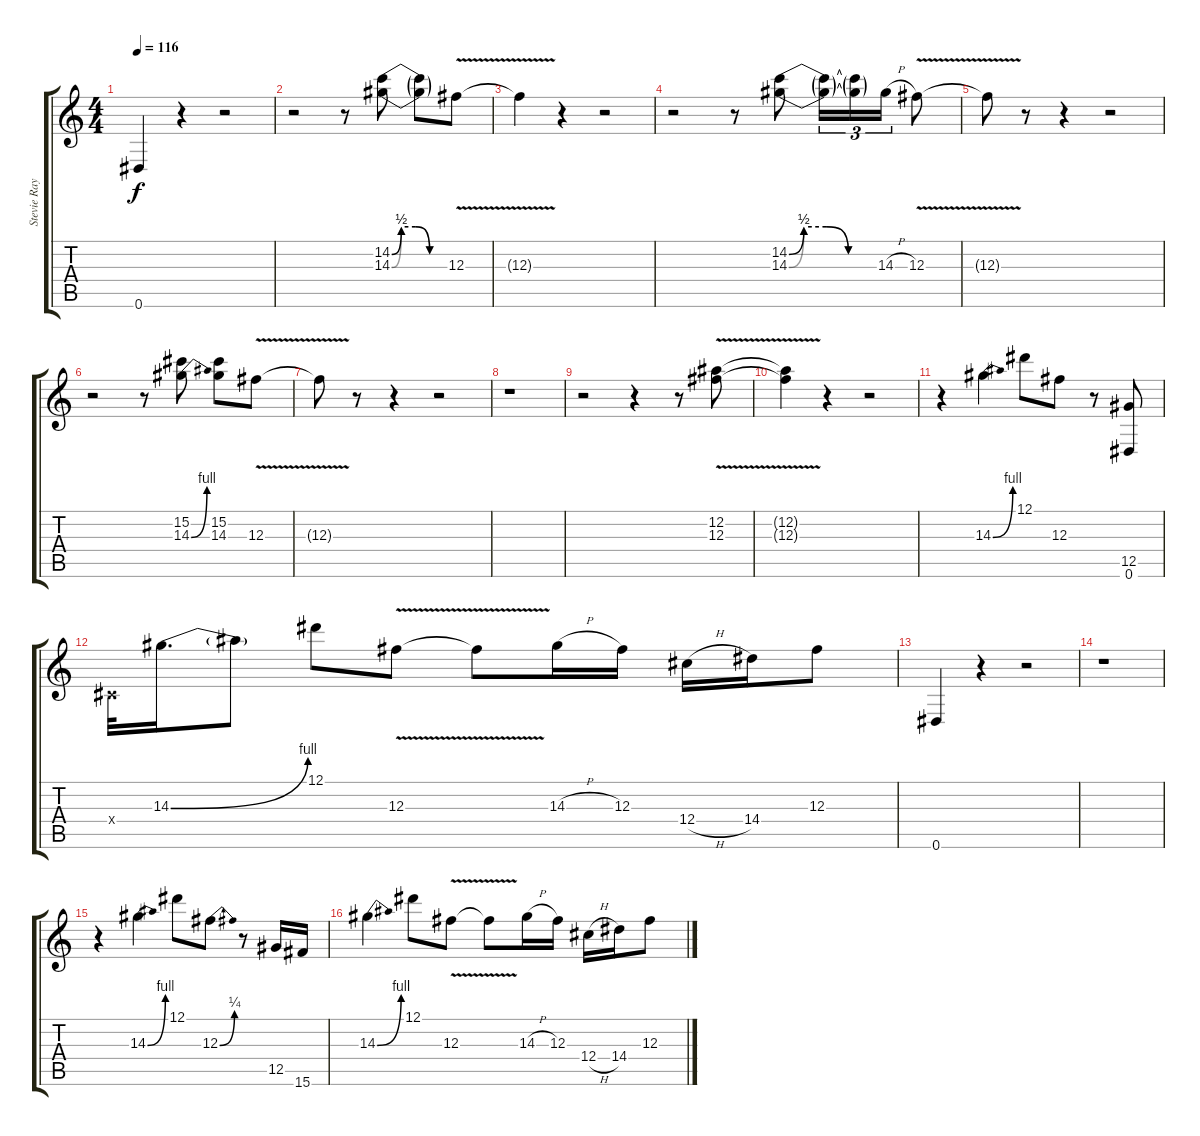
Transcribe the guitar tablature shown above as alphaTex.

\track ("Stevie Ray Vaughan" "Stevie Ray") {instrument overdrivenguitar}
\staff {score tabs}
\tuning (Eb4 Bb3 Gb3 Db3 Ab2 Eb2) {hide}
\ts (4 4)
\tempo 116
\clef g2
\ks c
0.6.4{dy f} r.4 r.2 |
r.2 r.8 (14.2{be (custom 0 0 10 2 25 2 40 0 60 0)} 14.3{be (custom 0 0 10 2 25 2 40 0 60 0)}).8 (14.2{t} 14.3{t}).8 12.3{v}.8 |
12.3{v t}.4 r.4 r.2 |
r.2 r.8 (14.2{be (custom 0 0 10 2 25 2 40 0 60 0)} 14.3{be (custom 0 0 10 2 25 2 40 0 60 0)}).8 (14.2{t} 14.3{t}).16{tu (3 2)} (14.2{t} 14.3{t}).16{tu (3 2)} 14.3{h}.16{tu (3 2)} 12.3{v}.8 |
12.3{v t}.8 r.8 r.4 r.2 |
r.2 r.8 (15.2 14.3{be (bend 0 0 60 4)}).8 (15.2 14.3).8 12.3{v}.8 |
12.3{v t}.8 r.8 r.4 r.2 |
r.1 |
r.2 r.4 r.8 (12.2{v} 12.3{v}).8 |
(12.2{v t} 12.3{v t}).4 r.4 r.2 |
r.4 14.3{be (bend 0 0 60 4)}.4 12.1.8 12.3.8 r.8 (12.5 0.6).8 |
0.4{x}.32 14.3{be (bend 0 0 60 4)}.16{d} 14.3{t}.8 12.1.8 12.3{v}.8 12.3{v t}.8 14.3{h}.16 12.3.16 12.4{h}.16 14.4.16 12.3.8 |
0.6.4 r.4 r.2 |
r.1 |
r.4 14.3{be (bend 0 0 60 4)}.4 12.1.8 12.3{be (bend 0 0 60 1)}.8 r.8 12.5.16 15.6.16 |
14.3{be (bend 0 0 60 4)}.4 12.1.8 12.3{v}.8 12.3{v t}.8 14.3{h}.16 12.3.16 12.4{h}.16 14.4.16 12.3.8
